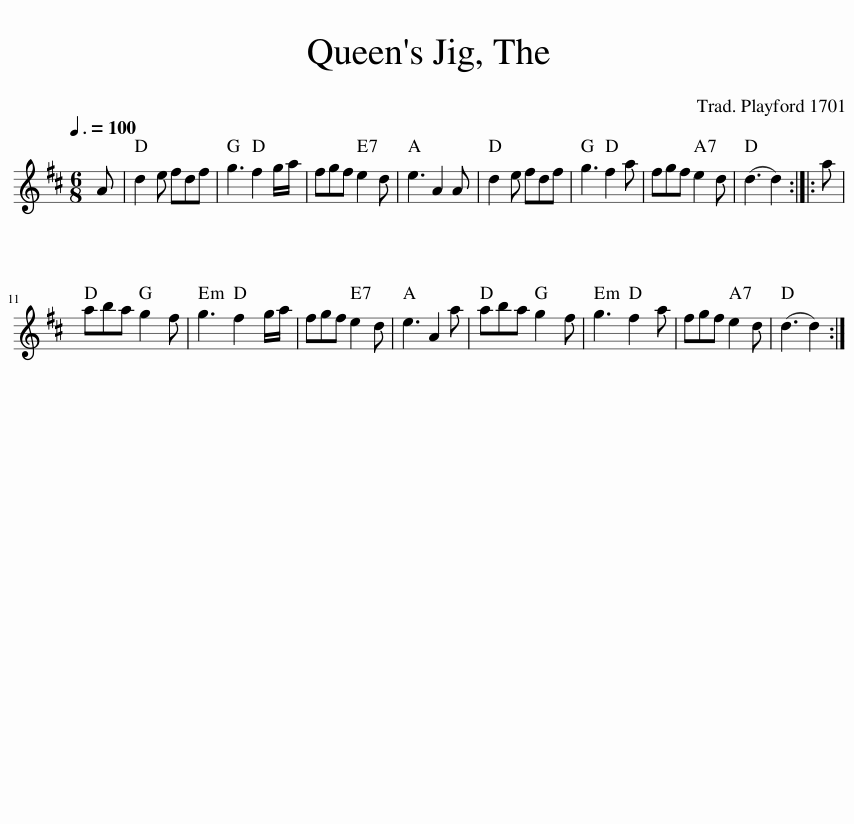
X:1
L:1/8
Q:3/8=100
M:6/8
I:linebreak $
K:D
V:1 treble
V:1
 A | d2 e fdf | g3 f2 g/a/ | fgf e2 d | e3 A2 A | %5
 d2 e fdf | g3 f2 a | fgf e2 d | (d3 d2) :: a |$ %10
 aba g2 f | g3 f2 g/a/ | fgf e2 d | e3 A2 a | aba g2 f | %15
 g3 f2 a | fgf e2 d | (d3 d2) :| %18
